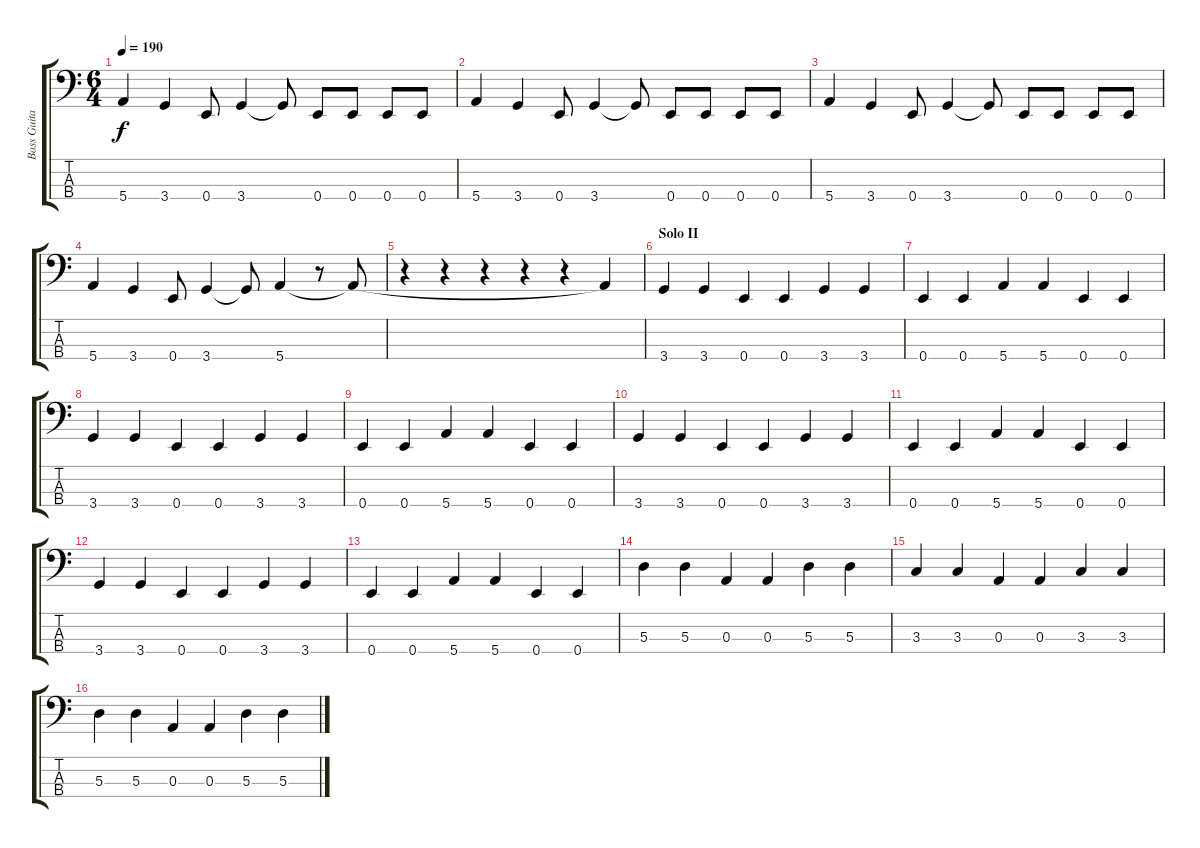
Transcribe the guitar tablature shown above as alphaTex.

\track ("Bass Guitar" "Bass Guita") {instrument electricbassfinger}
\staff {score tabs}
\tuning (G2 D2 A1 E1) {hide}
\ts (6 4)
\tempo 190
\clef f4
\ks c
5.4.4{dy f} 3.4.4 0.4.8 3.4.4 3.4{t}.8 0.4.8 0.4.8 0.4.8 0.4.8 |
5.4.4 3.4.4 0.4.8 3.4.4 3.4{t}.8 0.4.8 0.4.8 0.4.8 0.4.8 |
5.4.4 3.4.4 0.4.8 3.4.4 3.4{t}.8 0.4.8 0.4.8 0.4.8 0.4.8 |
5.4.4 3.4.4 0.4.8 3.4.4 3.4{t}.8 5.4.4 r.8 5.4{t}.8 |
r.4 r.4 r.4 r.4 r.4 5.4{t}.4 |
\section ("" "Solo II")
3.4.4 3.4.4 0.4.4 0.4.4 3.4.4 3.4.4 |
0.4.4 0.4.4 5.4.4 5.4.4 0.4.4 0.4.4 |
3.4.4 3.4.4 0.4.4 0.4.4 3.4.4 3.4.4 |
0.4.4 0.4.4 5.4.4 5.4.4 0.4.4 0.4.4 |
3.4.4 3.4.4 0.4.4 0.4.4 3.4.4 3.4.4 |
0.4.4 0.4.4 5.4.4 5.4.4 0.4.4 0.4.4 |
3.4.4 3.4.4 0.4.4 0.4.4 3.4.4 3.4.4 |
0.4.4 0.4.4 5.4.4 5.4.4 0.4.4 0.4.4 |
5.3.4 5.3.4 0.3.4 0.3.4 5.3.4 5.3.4 |
3.3.4 3.3.4 0.3.4 0.3.4 3.3.4 3.3.4 |
5.3.4 5.3.4 0.3.4 0.3.4 5.3.4 5.3.4
